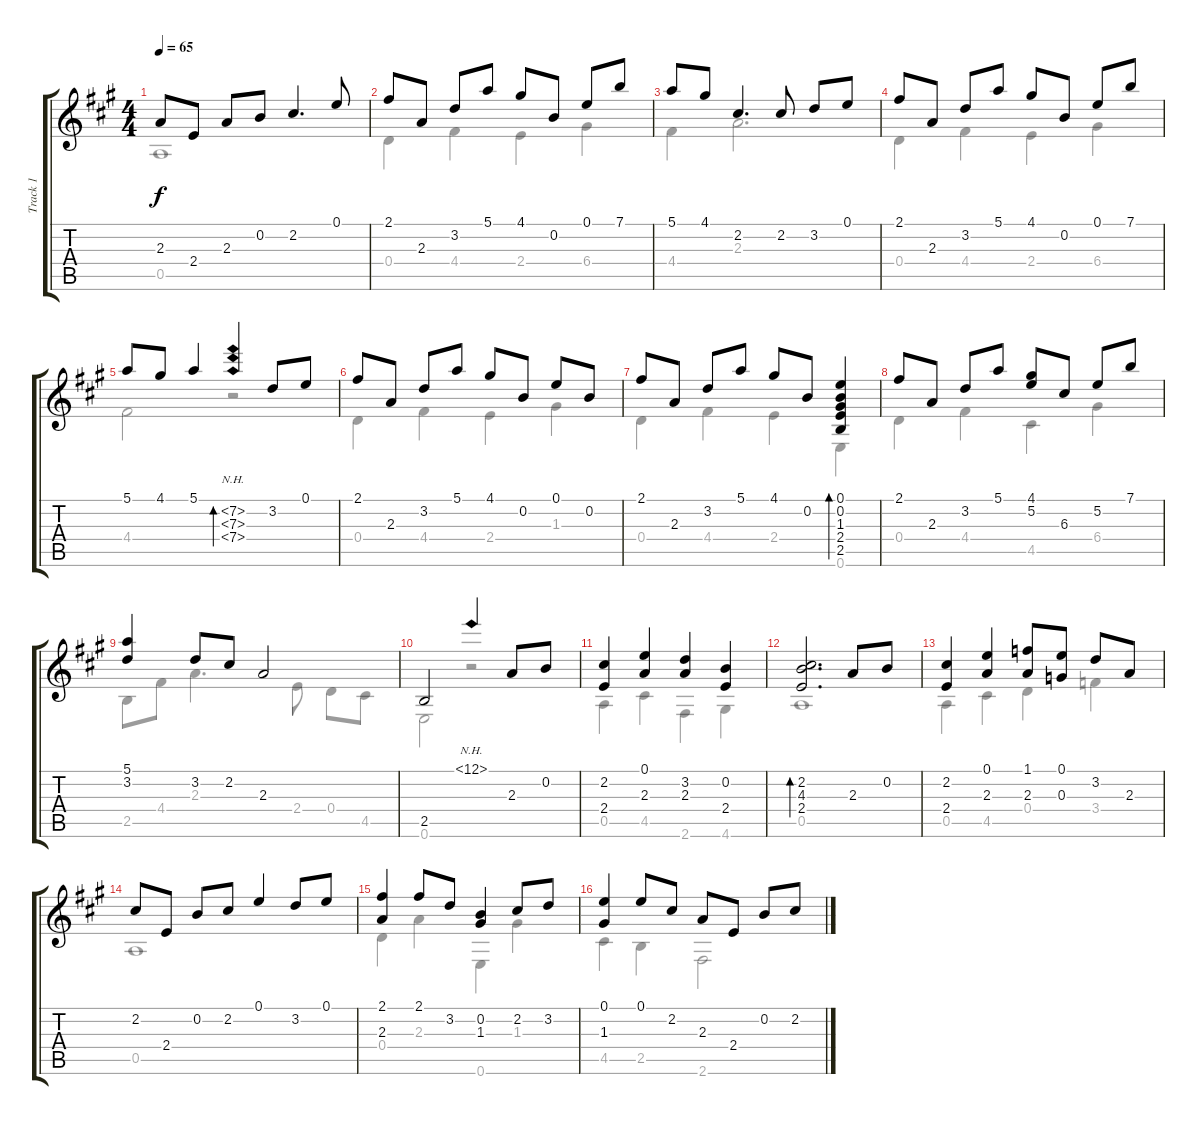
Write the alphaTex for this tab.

\track ("Track 1" "Track 1") {instrument acousticguitarsteel}
\staff {score tabs}
\tuning (E4 B3 G3 D3 A2 E2) {hide}
\voice
\ts (4 4)
\tempo 65
\clef g2
\ks a
2.3.8{dy f} 2.4.8 2.3.8 0.2.8 2.2.4{d} 0.1.8 |
2.1.8 2.3.8 3.2.8 5.1.8 4.1.8 0.2.8 0.1.8 7.1.8 |
5.1.8 4.1.8 2.2.4{d} 2.2.8 3.2.8 0.1.8 |
2.1.8 2.3.8 3.2.8 5.1.8 4.1.8 0.2.8 0.1.8 7.1.8 |
5.1.8 4.1.8 5.1.4 (7.2{nh} 7.3{nh} 7.4{nh}).4{bd 240} 3.2.8 0.1.8 |
2.1.8 2.3.8 3.2.8 5.1.8 4.1.8 0.2.8 0.1.8 0.2.8 |
2.1.8 2.3.8 3.2.8 5.1.8 4.1.8 0.2.8 (0.1 0.2 1.3 2.4 2.5).4{bd 120} |
2.1.8 2.3.8 3.2.8 5.1.8 (4.1 5.2).8 6.3.8 5.2.8 7.1.8 |
(5.1 3.2).4 3.2.8 2.2.8 2.3.2 |
2.5.2 12.1{nh}.4 2.3.8 0.2.8 |
(2.2 2.4).4 (0.1 2.3).4 (3.2 2.3).4 (0.2 2.4).4 |
(2.2 4.3 2.4).2{d bd 240} 2.3.8 0.2.8 |
(2.2 2.4).4 (0.1 2.3).4 (1.1 2.3).8 (0.1 0.3).8 3.2.8 2.3.8 |
2.2.8 2.4.8 0.2.8 2.2.8 0.1.4 3.2.8 0.1.8 |
(2.1 2.3).4 2.1.8 3.2.8 (0.2 1.3).4 2.2.8 3.2.8 |
(0.1 1.3).4 0.1.8 2.2.8 2.3.8 2.4.8 0.2.8 2.2.8
\voice
\clef g2
\ottava regular
\simile none
\ks a
0.5.1{dy f} |
0.4.4 4.4.4 2.4.4 6.4.4 |
4.4.4 2.3.2{d} |
0.4.4 4.4.4 2.4.4 6.4.4 |
4.4.2 r.2 |
0.4.4 4.4.4 2.4.4 1.3.4 |
0.4.4 4.4.4 2.4.4 0.6.4 |
0.4.4 4.4.4 4.5.4 6.4.4 |
2.5.8 4.4.8 2.3.4{d} 2.4.8 0.4.8 4.5.8 |
0.6.2 r.2 |
0.5.4 4.5.4 2.6.4 4.6.4 |
0.5.1 |
0.5.4 4.5.4 0.4.4 3.4.4 |
0.5.1 |
0.4.4 2.3.4 0.6.4 1.3.4 |
4.5.4 2.5.4 2.6.2
